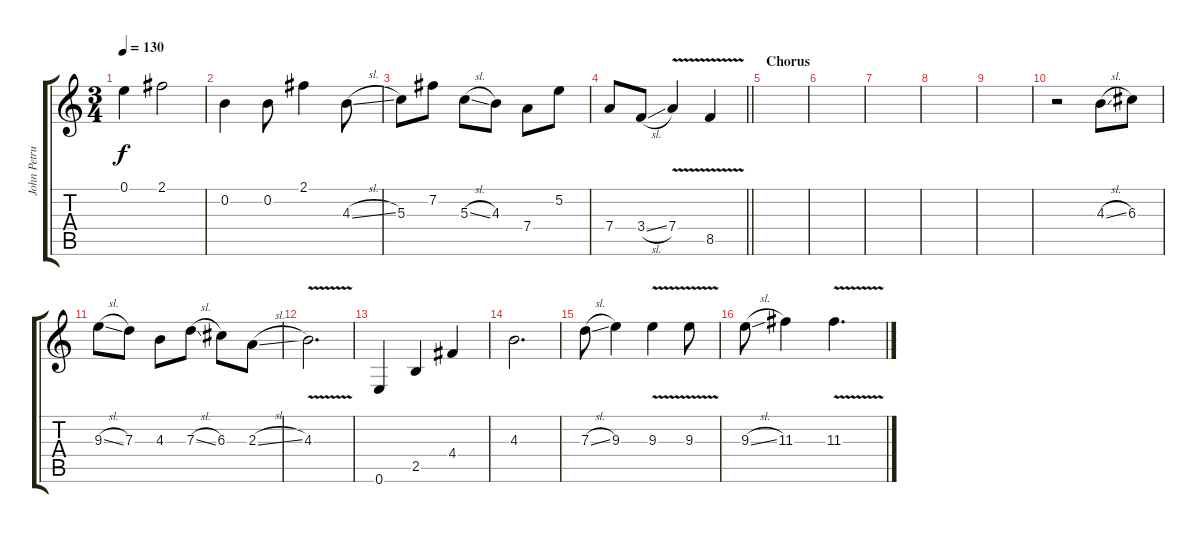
\track ("John Petrucci  II" "John Petru") {instrument electricguitarjazz}
\staff {score tabs}
\tuning (E4 B3 G3 D3 A2 E2) {hide}
\ts (3 4)
\tempo 130
\clef g2
\ks c
0.1.4{dy f} 2.1.2 |
0.2.4 0.2.8 2.1.4 4.3{sl}.8 |
5.3.8 7.2.8 5.3{sl}.8 4.3.8 7.4.8 5.2.8 |
\barLineRight lightlight
7.4.8 3.4{sl}.8 7.4{v}.4 8.5{v}.4 |
\section ("" "Chorus")
|
|
|
|
|
r.2 4.3{sl}.8 6.3.8 |
9.3{sl}.8 7.3.8 4.3.8 7.3{sl}.8 6.3.8 2.3{sl}.8 |
4.3{v}.2{d} |
0.6.4 2.5.4 4.4.4 |
4.3.2{d} |
7.3{sl}.8 9.3.4 9.3{v}.4 9.3{v}.8 |
9.3{sl}.8 11.3.4 11.3{v}.4{d}
